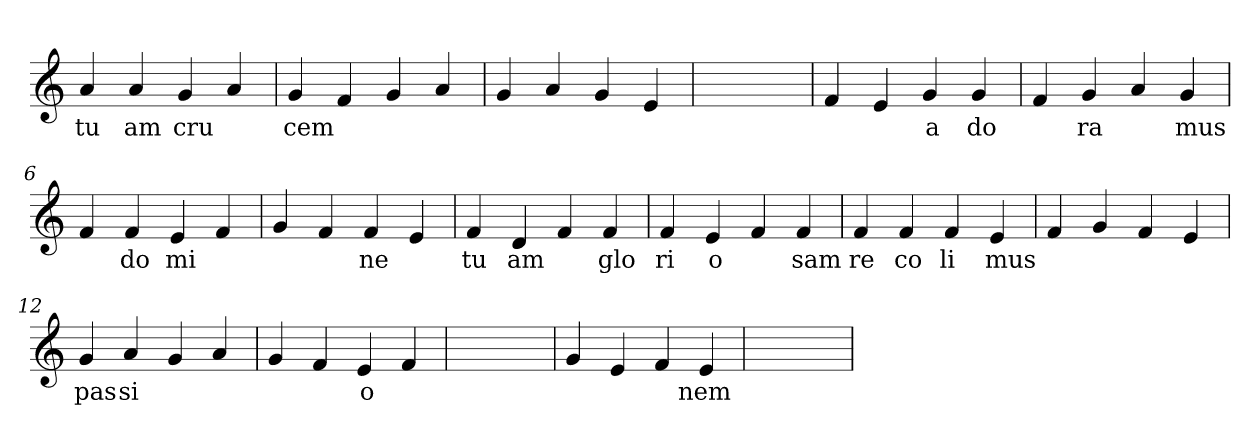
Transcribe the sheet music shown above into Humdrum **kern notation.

**kern	**text
*part1	*part1
*staff1	*staff1
*clefG2	*
=1	=1
4a	tu
4a	am
4g	cru
4a	.
=2	=2
4g	cem
4f	.
4g	.
4a	.
=3	=3
4g	.
4a	.
4g	.
4e	.
=4	=4
1ryy	.
=4	=4
4f	.
4e	.
4g	a
4g	do
=5	=5
4f	.
4g	ra
4a	.
4g	mus
=6	=6
4f	.
4f	do
4e	mi
4f	.
=7	=7
4g	.
4f	.
4f	ne
4e	.
=8	=8
4f	tu
4d	am
4f	.
4f	glo
=9	=9
4f	ri
4e	o
4f	.
4f	sam
=10	=10
4f	re
4f	co
4f	li
4e	mus
=11	=11
4f	.
4g	.
4f	.
4e	.
=12	=12
4g	pas
4a	si
4g	.
4a	.
=13	=13
4g	.
4f	.
4e	o
4f	.
=14	=14
1ryy	.
=14	=14
4g	.
4e	.
4f	.
4e	nem
=15	=15
1ryy	.
=	=
*-	*-
